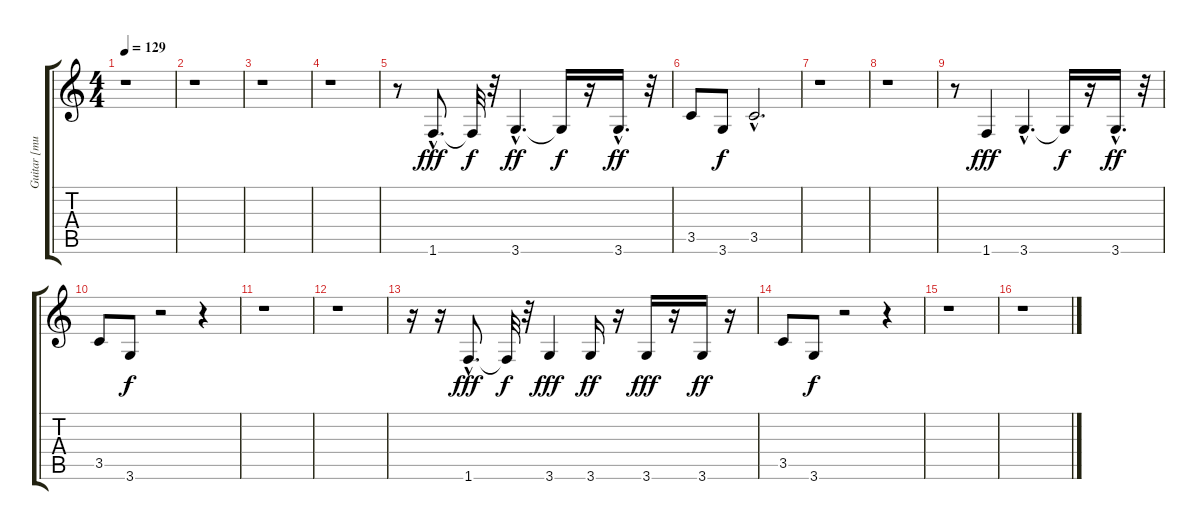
\track ("Guitar [muted]" "Guitar [mu") {instrument overdrivenguitar}
\staff {score tabs}
\tuning (E4 B3 G3 D3 A2 E2) {hide}
\ts (4 4)
\tempo 129
\clef g2
\ks c
r.1{dy fff instrument overdrivenguitar} |
r.1 |
r.1 |
r.1 |
r.8 1.6{hac}.8{d} 1.6{t}.32{dy f} r.32 3.6{hac}.4{d dy ff} 3.6{t}.16{dy f} r.16 3.6{hac}.16{d dy ff} r.32 |
3.5.8 3.6.8{dy f} 3.5{hac}.2{d} |
r.1 |
r.1 |
r.8 1.6.4{dy fff} 3.6{hac}.4{d} 3.6{t}.16{dy f} r.16 3.6{hac}.16{d dy ff} r.32 |
3.5.8 3.6.8{dy f} r.2 r.4 |
r.1 |
r.1 |
r.16 r.16 1.6{hac}.8{d dy fff} 1.6{t}.32{dy f} r.32 3.6.4{dy fff} 3.6.16{dy ff} r.16 3.6.16{dy fff} r.16 3.6.16{dy ff} r.16 |
3.5.8 3.6.8{dy f} r.2 r.4 |
r.1 |
r.1
